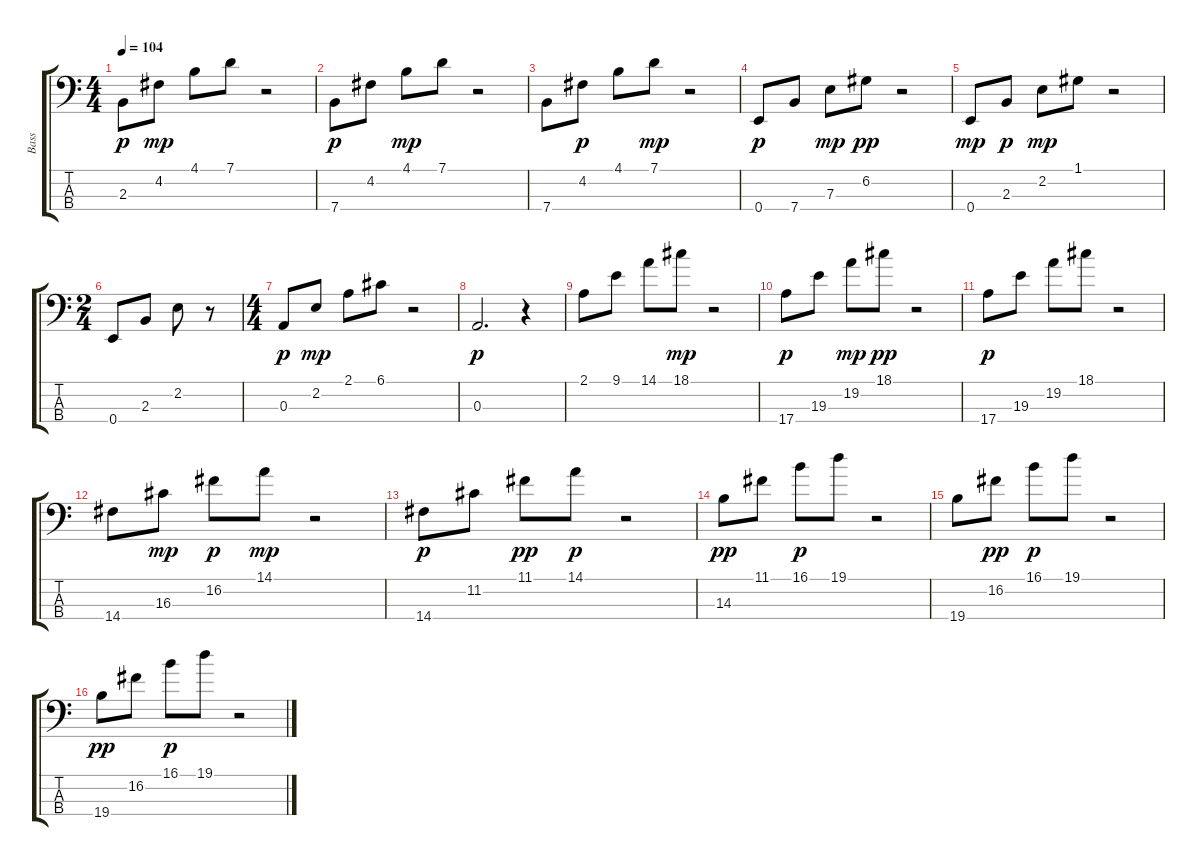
\track ("Bass" "Bass") {instrument electricbassfinger}
\staff {score tabs}
\tuning (G2 D2 A1 E1) {hide}
\ts (4 4)
\tempo 104
\clef f4
\ks c
2.3.8{dy p} 4.2.8{dy mp} 4.1.8 7.1.8 r.2 |
7.4.8{dy p} 4.2.8 4.1.8{dy mp} 7.1.8 r.2 |
7.4.8 4.2.8{dy p} 4.1.8 7.1.8{dy mp} r.2 |
0.4.8{dy p} 7.4.8 7.3.8{dy mp} 6.2.8{dy pp} r.2 |
0.4.8{dy mp} 2.3.8{dy p} 2.2.8{dy mp} 1.1.8 r.2 |
\ts (2 4)
0.4.8 2.3.8 2.2.8 r.8 |
\ts (4 4)
0.3.8{dy p} 2.2.8{dy mp} 2.1.8 6.1.8 r.2 |
0.3.2{d dy p} r.4 |
2.1.8 9.1.8 14.1.8 18.1.8{dy mp} r.2 |
17.4.8{dy p} 19.3.8 19.2.8{dy mp} 18.1.8{dy pp} r.2 |
17.4.8{dy p} 19.3.8 19.2.8 18.1.8 r.2 |
14.4.8 16.3.8{dy mp} 16.2.8{dy p} 14.1.8{dy mp} r.2 |
14.4.8{dy p} 11.2.8 11.1.8{dy pp} 14.1.8{dy p} r.2 |
14.3.8{dy pp} 11.1.8 16.1.8{dy p} 19.1.8 r.2 |
19.4.8 16.2.8{dy pp} 16.1.8{dy p} 19.1.8 r.2 |
19.4.8{dy pp} 16.2.8 16.1.8{dy p} 19.1.8 r.2
